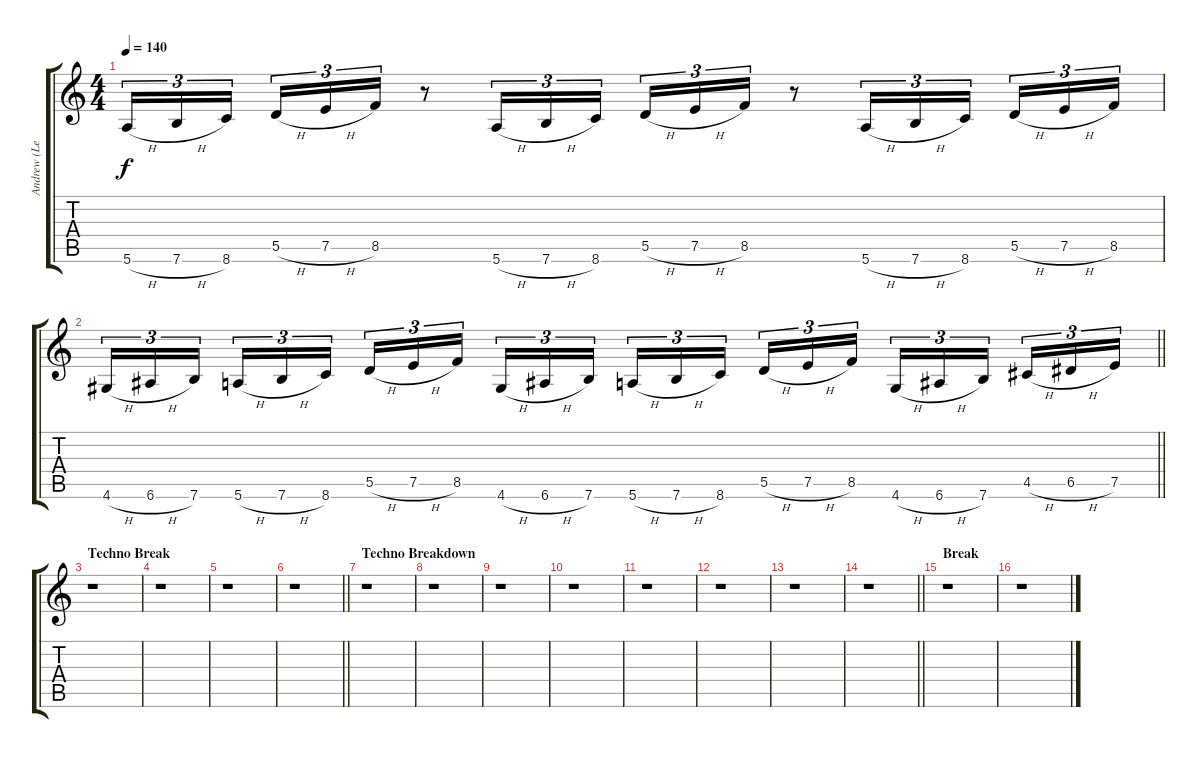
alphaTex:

\track ("Andrew (Lead)" "Andrew (Le") {instrument distortionguitar}
\staff {score tabs}
\tuning (E4 B3 G3 D3 A2 E2) {hide}
\ts (4 4)
\tempo 140
\clef g2
\ks c
5.6{h}.16{tu (3 2) dy f} 7.6{h}.16{tu (3 2)} 8.6.16{tu (3 2) beam splitsecondary} 5.5{h}.16{tu (3 2)} 7.5{h}.16{tu (3 2)} 8.5.16{tu (3 2)} r.8 5.6{h}.16{tu (3 2)} 7.6{h}.16{tu (3 2)} 8.6.16{tu (3 2)} 5.5{h}.16{tu (3 2)} 7.5{h}.16{tu (3 2)} 8.5.16{tu (3 2)} r.8 5.6{h}.16{tu (3 2)} 7.6{h}.16{tu (3 2)} 8.6.16{tu (3 2) beam splitsecondary} 5.5{h}.16{tu (3 2)} 7.5{h}.16{tu (3 2)} 8.5.16{tu (3 2)} |
\barLineRight lightlight
4.6{h}.16{tu (3 2)} 6.6{h}.16{tu (3 2)} 7.6.16{tu (3 2) beam splitsecondary} 5.6{h}.16{tu (3 2)} 7.6{h}.16{tu (3 2)} 8.6.16{tu (3 2)} 5.5{h}.16{tu (3 2)} 7.5{h}.16{tu (3 2)} 8.5.16{tu (3 2) beam splitsecondary} 4.6{h}.16{tu (3 2)} 6.6{h}.16{tu (3 2)} 7.6.16{tu (3 2)} 5.6{h}.16{tu (3 2)} 7.6{h}.16{tu (3 2)} 8.6.16{tu (3 2) beam splitsecondary} 5.5{h}.16{tu (3 2)} 7.5{h}.16{tu (3 2)} 8.5.16{tu (3 2)} 4.6{h}.16{tu (3 2)} 6.6{h}.16{tu (3 2)} 7.6.16{tu (3 2) beam splitsecondary} 4.5{h}.16{tu (3 2)} 6.5{h}.16{tu (3 2)} 7.5.16{tu (3 2)} |
\section ("" "Techno Break")
r.1 |
r.1 |
r.1 |
\barLineRight lightlight
r.1 |
\section ("" "Techno Breakdown")
r.1 |
r.1 |
r.1 |
r.1 |
r.1 |
r.1 |
r.1 |
\barLineRight lightlight
r.1 |
\section ("" "Break")
r.1 |
r.1
